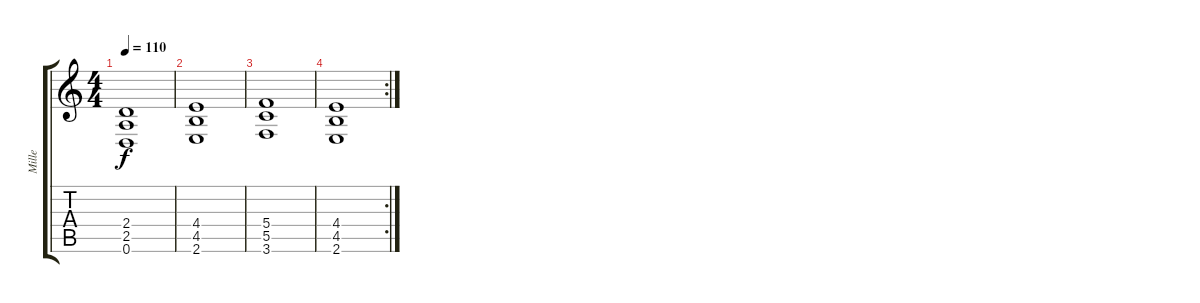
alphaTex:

\track ("Mille" "Mille") {instrument distortionguitar}
\staff {score tabs}
\tuning (D4 A3 F3 C3 G2 D2) {hide}
\ts (4 4)
\tempo 110
\clef g2
\ks c
(2.4 2.5 0.6).1{dy f} |
(4.4 4.5 2.6).1 |
(5.4 5.5 3.6).1 |
\rc 2
(4.4 4.5 2.6).1
